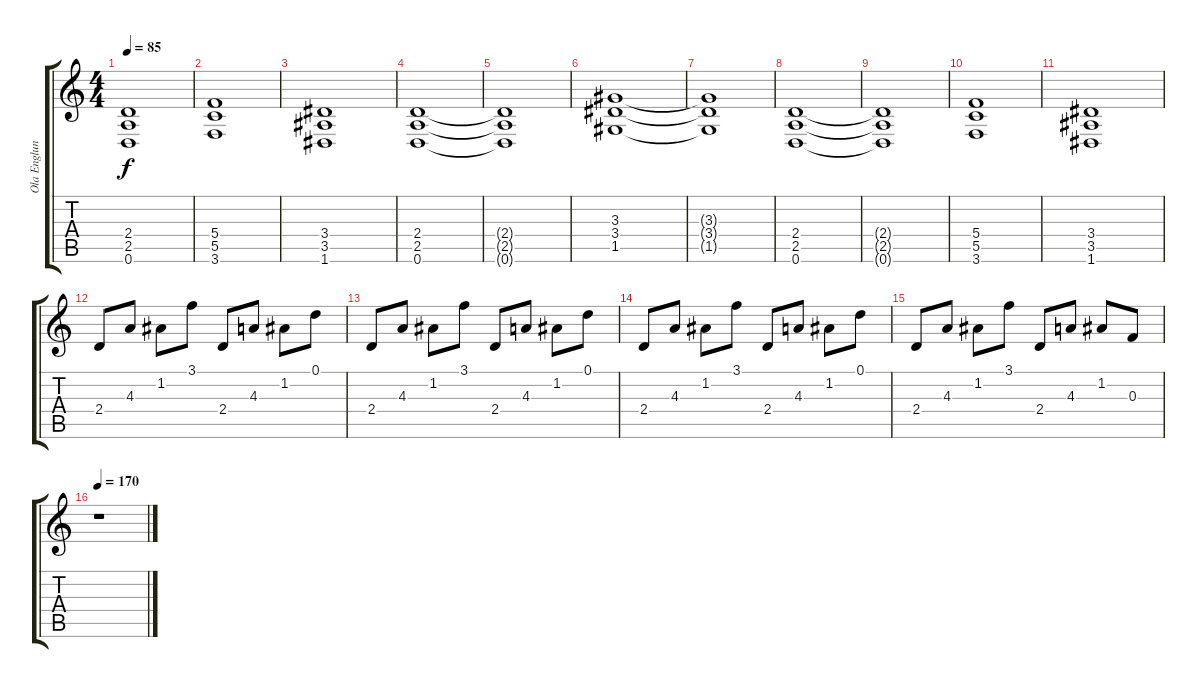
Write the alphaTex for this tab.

\track ("Ola Englund" "Ola Englun") {instrument distortionguitar}
\staff {score tabs}
\tuning (D4 A3 F3 C3 G2 D2) {hide}
\ts (4 4)
\tempo 85
\clef g2
\ks c
(2.4{t} 2.5{t} 0.6{t}).1{dy f} |
(5.4 5.5 3.6).1 |
(3.4 3.5 1.6).1 |
(2.4 2.5 0.6).1 |
(2.4{t} 2.5{t} 0.6{t}).1 |
(3.3 3.4 1.5).1 |
(3.3{t} 3.4{t} 1.5{t}).1 |
(2.4 2.5 0.6).1 |
(2.4{t} 2.5{t} 0.6{t}).1 |
(5.4 5.5 3.6).1 |
(3.4 3.5 1.6).1 |
2.4.8 4.3.8 1.2.8 3.1.8 2.4.8 4.3.8 1.2.8 0.1.8 |
2.4.8 4.3.8 1.2.8 3.1.8 2.4.8 4.3.8 1.2.8 0.1.8 |
2.4.8 4.3.8 1.2.8 3.1.8 2.4.8 4.3.8 1.2.8 0.1.8 |
2.4.8 4.3.8 1.2.8 3.1.8 2.4.8 4.3.8 1.2.8 0.3.8 |
\tempo 170
r.1
